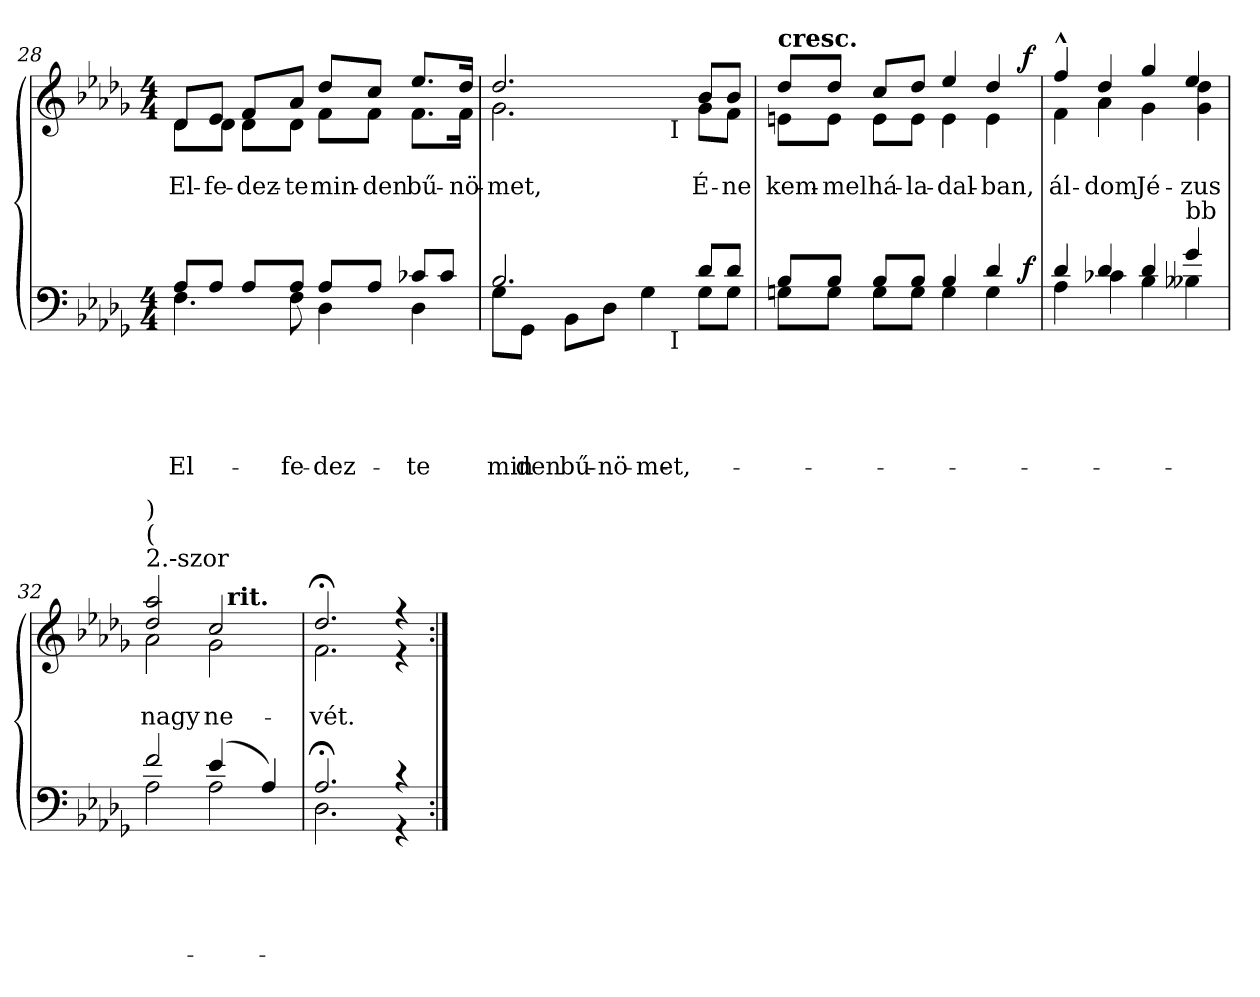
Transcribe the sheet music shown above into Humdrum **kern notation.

**kern	**text	**text	**text	**text	**text	**dynam	**kern	**text	**text	**dynam
*part2	*part2	*part2	*part2	*part2	*part2	*part2	*part1	*part1	*part1	*part1
*staff2	*staff2	*staff2	*staff2	*staff2	*staff2	*staff2	*staff1	*staff1	*staff1	*staff1
*clefF4	*	*	*	*	*	*	*clefG2	*	*	*
*k[b-e-a-d-g-]	*	*	*	*	*	*	*k[b-e-a-d-g-]	*	*	*
*D-:	*	*	*	*	*	*	*D-:	*	*	*
*M4/4	*	*	*	*	*	*	*M4/4	*	*	*
=28	=28	=28	=28	=28	=28	=28	=28	=28	=28	=28
*^	*	*	*	*	*	*	*	*	*	*
!	!	!	!	!	!	!LO:LY:b	!	!	!	!	!
!	!	!	!	!	!	!	!	!	!	!LO:LY:b	!
*	*	*	*	*	*	*	*	*^	*	*	*
8A-/L	4.F\	.	.	.	.	El-	.	8d-/L	8d-\L	.	El-	.
!	!	!	!	!	!	!	!	!	!	!	!LO:LY:b	!
8A-/J	.	.	.	.	.	.	.	8e-/J	8d-\J	.	-fe-	.
!	!	!	!	!	!	!	!	!	!	!	!LO:LY:b	!
8A-/L	.	.	.	.	.	.	.	8f/L	8d-\L	.	-dez-	.
!	!	!	!	!	!	!LO:LY:b	!	!	!	!	!	!
!	!	!	!	!	!	!	!	!	!	!	!LO:LY:b	!
8A-/J	8F\	.	.	.	.	-fe-	.	8a-/J	8d-\J	.	-te	.
!	!	!	!	!	!	!LO:LY:b	!	!	!	!	!	!
!	!	!	!	!	!	!	!	!	!	!	!LO:LY:b	!
8A-/L	4D-\	.	.	.	.	-dez-	.	8dd-/L	8f\L	.	min-	.
!	!	!	!	!	!	!	!	!	!	!	!LO:LY:b	!
8A-/J	.	.	.	.	.	.	.	8cc/J	8f\J	.	-den	.
!	!	!	!	!	!	!LO:LY:b	!	!	!	!	!	!
!	!	!	!	!	!	!	!	!	!	!	!LO:LY:b	!
8c-X/L	4D-\	.	.	.	.	-te	.	8.ee-/L	8.f\L	.	bű-	.
8c-/J	.	.	.	.	.	.	.	.	.	.	.	.
!	!	!	!	!	!	!	!	!	!	!	!LO:LY:b	!
.	.	.	.	.	.	.	.	16dd-/Jk	16f\Jk	.	-nö-	.
*	*	*	*	*	*	*	*	*v	*v	*	*	*
=29	=29	=29	=29	=29	=29	=29	=29	=29	=29	=29	=29
*	*	*	*	*	*	*	*	*^	*	*	*
!	!	!	!	!	!	!LO:LY:b	!	!	!	!	!	!
*	*	*	*	*	*	*	*	*v	*v	*	*	*
*	*	*	*	*	*	*	*	*^	*	*	*
!	!	!	!	!	!	!	!	!	!	!	!LO:LY:b	!
*	*^	*	*	*	*	*	*	*	*^	*	*	*
2.B-/	8G-\L	2ryy	.	.	.	.	min-	.	2.dd-/	2.g-\	2ryy	.	-met,	.
!	!	!	!	!	!	!	!LO:LY:b	!	!	!	!	!	!	!
.	8GG-\J	.	.	.	.	.	-den	.	.	.	.	.	.	.
!	!	!	!	!	!	!	!LO:LY:b	!	!	!	!	!	!	!
.	8BB-\L	.	.	.	.	.	bű-	.	.	.	.	.	.	.
!	!	!	!	!	!	!	!LO:LY:b	!	!	!	!	!	!	!
.	8D-\J	.	.	.	.	.	-nö-	.	.	.	.	.	.	.
!	!	!	!	!	!	!	!LO:LY:b	!	!	!	!	!	!	!
.	4G-\	8ryy	.	.	.	.	-met,	.	.	.	8ryy	.	.	.
!	!	!	!	!	!	!	!	!	!	!	!LO:TX:b:t=I	!	!	!
!	!	!LO:TX:b:t=I	!	!	!	!	!	!	!	!	!	!	!	!
.	.	4.ryy	.	.	.	.	.	.	.	.	4.ryy	.	.	.
!	!	!	!	!	!	!	!	!	!	!	!	!	!LO:LY:b	!
8d-/L	8G-\L	.	.	.	.	.	.	.	8b-/L	8g-\L	.	.	É-	.
!	!	!	!	!	!	!	!	!	!	!	!	!	!LO:LY:b	!
8d-/J	8G-\J	.	.	.	.	.	.	.	8b-/J	8f\J	.	.	-ne­	.
!!LO:LB:g=z	!!	!!
=30	=30	=30	=30	=30	=30	=30	=30	=30	=30	=30	=30	=30	=30	=30
!	!	!	!	!	!	!	!	!	!LO:TX:a:B:t=cresc.	!	!	!	!	!
!	!	!	!	!	!	!	!	!	!	!	!	!	!LO:LY:b	!
8B-/L	8Gn\L	2...ryy	.	.	.	.	.	.	8dd-/L	8en\L	2...ryy	.	kem-	.
!	!	!	!	!	!	!	!	!	!	!	!	!	!LO:LY:b	!
8B-/J	8G\J	.	.	.	.	.	.	.	8dd-/J	8e\J	.	.	-mel	.
!	!	!	!	!	!	!	!	!	!	!	!	!	!LO:LY:b	!
8B-/L	8G\L	.	.	.	.	.	.	.	8cc/L	8e\L	.	.	há-	.
!	!	!	!	!	!	!	!	!	!	!	!	!	!LO:LY:b	!
8B-/J	8G\J	.	.	.	.	.	.	.	8dd-/J	8e\J	.	.	-la-	.
!	!	!	!	!	!	!	!	!	!	!	!	!	!LO:LY:b	!
4B-/	4G\	.	.	.	.	.	.	.	4ee-i/	4e\	.	.	-dal-	.
!	!	!	!	!	!	!	!	!	!	!	!	!	!LO:LY:b	!
4d-/	4G\	.	.	.	.	.	.	.	4dd-/	4e\	.	.	-ban,	.
!	!	!	!	!	!	!	!	!LO:DY:a	!	!	!	!	!	!LO:DY:a
.	.	16ryy	.	.	.	.	.	f	.	.	16ryy	.	.	f
*	*v	*v	*	*	*	*	*	*	*	*	*	*	*	*
*	*	*	*	*	*	*	*	*v	*v	*v	*	*	*
=31	=31	=31	=31	=31	=31	=31	=31	=31	=31	=31	=31
*	*^	*	*	*	*	*	*	*^	*	*	*
*	*	*	*	*	*	*	*	*	*	*^	*	*	*
!	!	!	!	!	!	!	!	!	!	!	!	!	!LO:LY:b	!
*	*v	*v	*	*	*	*	*	*	*	*	*	*	*	*
*	*	*	*	*	*	*	*	*	*v	*v	*	*	*
4d-/	4A-\	.	.	.	.	.	.	4ff^^</	4f\	.	ál-	.
!	!	!	!	!	!	!	!	!	!	!	!LO:LY:b	!
4d-/	4c-X\	.	.	.	.	.	.	4dd-/	4a-\	.	-dom	.
!	!	!	!	!	!	!	!	!	!	!	!LO:LY:b	!
4d-/	4B-\	.	.	.	.	.	.	4gg-/	4g-\	.	Jé-	.
!LO:TX:a:t=bb	!	!	!	!	!	!	!	!	!	!	!	!
!	!	!	!	!	!	!	!	!	!	!	!LO:LY:b	!
4g-/	4B--\	.	.	.	.	.	.	4ee-/	4g-\ 4dd-\	.	-zus	.
*	*	*	*	*	*	*	*	*v	*v	*	*	*
=32	=32	=32	=32	=32	=32	=32	=32	=32	=32	=32	=32
*	*	*	*	*	*	*	*	*^	*	*	*
!	!	!	!	!	!	!	!	!LO:TX:a:t=2.-szor	!	!	!	!
!	!	!	!	!	!	!	!	!LO:TX:a:t=(	!	!	!	!
!	!	!	!	!	!	!	!	!LO:TX:a:t=)	!	!	!	!
!	!	!	!	!	!	!	!	!	!	!	!LO:LY:b	!
*	*	*	*	*	*	*	*	*	*^	*	*	*
2f/	2A-\	.	.	.	.	.	.	2dd-/ 2aa-/	2a-\	2ryy	.	nagy	.
!	!	!	!	!	!	!	!	!	!	!	!	!LO:LY:b	!
(>4e-/	2A-\	.	.	.	.	.	.	2cc/	2g-\	16ryy	.	ne-	.
!	!	!	!	!	!	!	!	!	!	!LO:TX:a:B:t=rit.	!	!	!
.	.	.	.	.	.	.	.	.	.	4..ryy	.	.	.
4A-/)	.	.	.	.	.	.	.	.	.	.	.	.	.
*	*	*	*	*	*	*	*	*v	*v	*v	*	*	*
=33	=33	=33	=33	=33	=33	=33	=33	=33	=33	=33	=33
*	*	*	*	*	*	*	*	*^	*	*	*
*	*	*	*	*	*	*	*	*	*^	*	*	*
!	!	!	!	!	!	!	!	!	!	!	!	!LO:LY:b	!
*	*	*	*	*	*	*	*	*	*v	*v	*	*	*
2.A-;/	2.D-\	.	.	.	.	.	.	2.dd-;/	2.f\	.	-vét.	.
4r	4r	.	.	.	.	.	.	4r	4r	.	.	.
*v	*v	*	*	*	*	*	*	*	*	*	*	*
*	*	*	*	*	*	*	*v	*v	*	*	*
=:|!	=:|!	=:|!	=:|!	=:|!	=:|!	=:|!	=:|!	=:|!	=:|!	=:|!
*-	*-	*-	*-	*-	*-	*-	*-	*-	*-	*-
